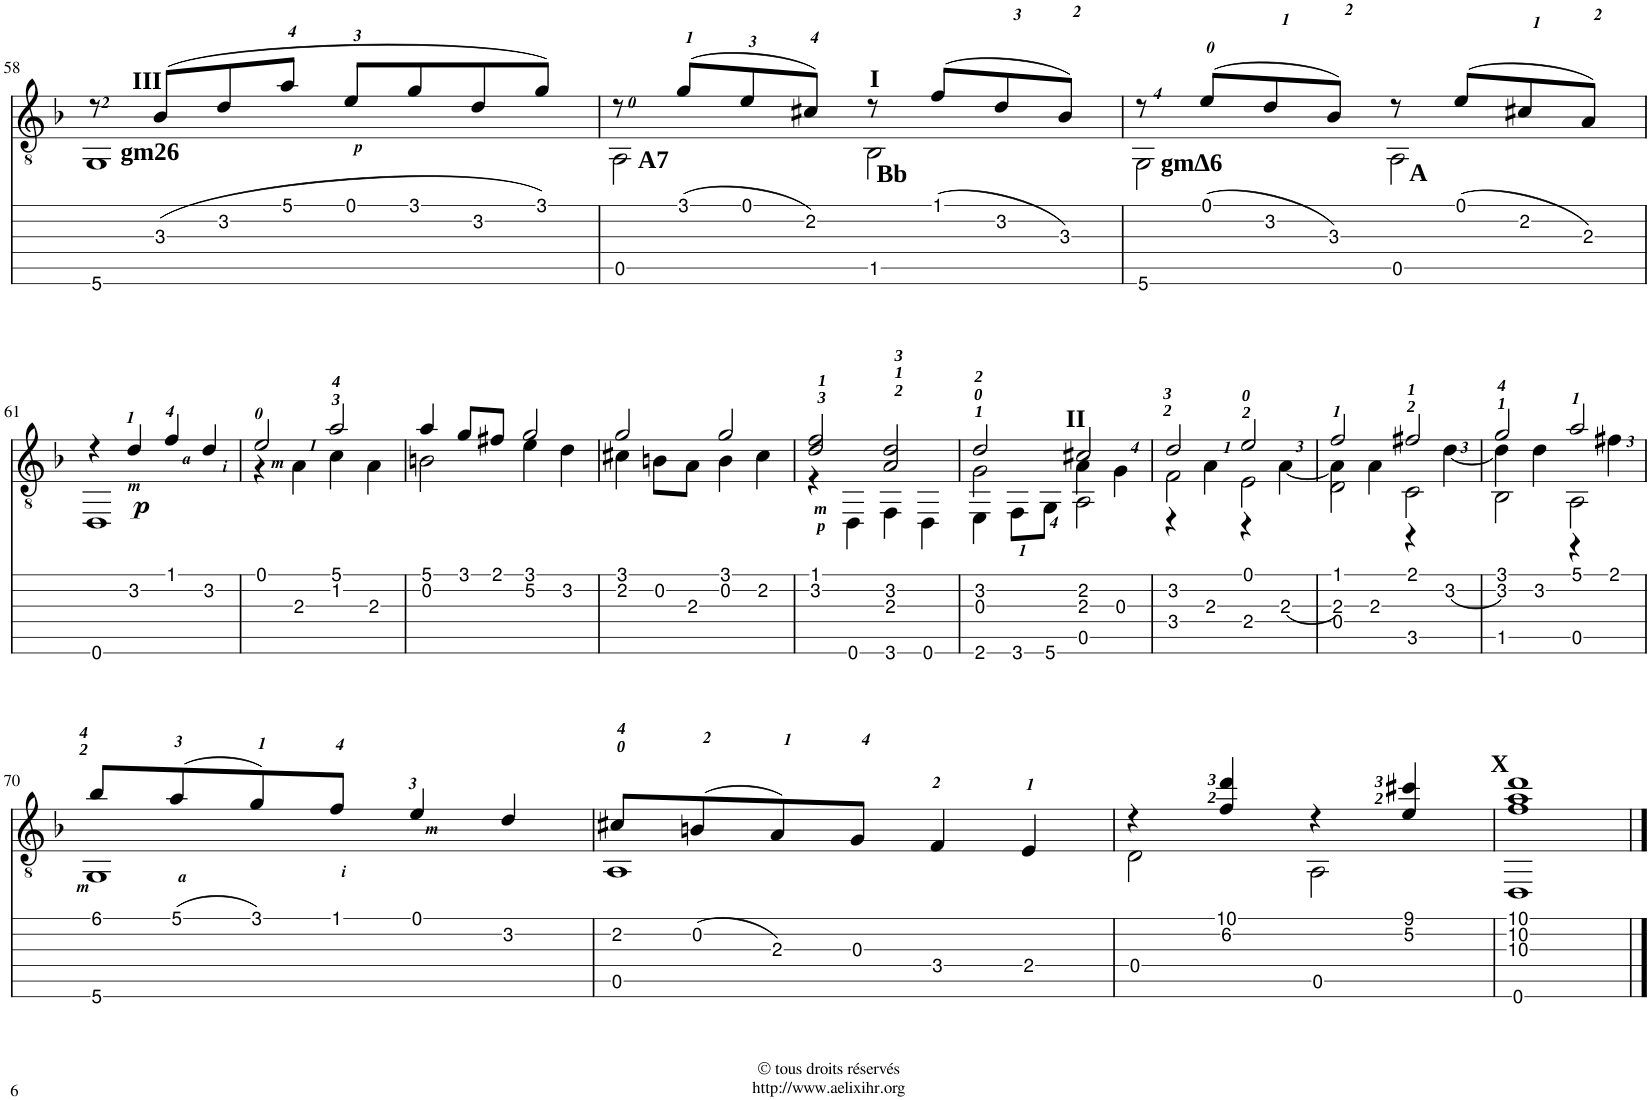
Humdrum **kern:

**kern	**kern	**dynam
*part1	*part1	*part1
*staff2	*staff1	*staff1/2
*I"gt	*	*
!!LO:PB:g=z
*	*clefGv2	*
*k[b-]	*k[b-]	*
*M2/2	*M2/2	*
=58	=58	=58
*^	*^	*
!	!	!LO:TX:b:B:t=gm26	!	!
8r	1GG	8r	1GG	.
!	!	!LO:TX:a:B:t=III	!	!
8B-L	.	(8B-/L	.	.
8d	.	8d/	.	.
8aJ	.	8a/J	.	.
8eL	.	8e</L	.	.
8g	.	8g/	.	.
8d	.	8d/	.	.
8gJ	.	8g/J)	.	.
=59	=59	=59	=59	=59
!	!	!LO:TX:b:B:t=A7	!	!
8r	2AA	8r	2AA\	.
8gL	.	(8g/L	.	.
8e	.	8e/	.	.
8c#XJ	.	8c#X/J)	.	.
!	!	!LO:TX:a:B:t=I	!	!
!	!	!LO:TX:b:B:t=Bb	!	!
8r	2BB-	8r	2BB-\	.
8fL	.	(8f/L	.	.
8d	.	8d/	.	.
8B-J	.	8B-/J)	.	.
=60	=60	=60	=60	=60
!	!	!LO:TX:b:B:t=gm∆6	!	!
8r	2GG	8r	2GG\	.
8eL	.	(8e/L	.	.
8d	.	8d/	.	.
8B-J	.	8B-/J)	.	.
!	!	!LO:TX:b:B:t=A	!	!
8r	2AA	8r	2AA\	.
8eL	.	(8e/L	.	.
8c#X	.	8c#X/	.	.
8AJ	.	8A/J)	.	.
!!LO:LB:g=z	!!
=61	=61	=61	=61	=61
4r	1DD	4r	1DD	.
!	!	!	!	!LO:DY:b
4d	.	4d/	.	p
4f	.	4f</	.	.
4d	.	4d</	.	.
=62	=62	=62	=62	=62
2e	4r	2e</	4r	.
.	4A	.	4A\	.
2a	4c	2a/	4c\	.
.	4A	.	4A\	.
=63	=63	=63	=63	=63
4a	2Bn	4a/	2Bn\	.
8gL	.	8g/L	.	.
8f#XJ	.	8f#X/J	.	.
2g	4e	2g/	4e\	.
.	4d	.	4d\	.
=64	=64	=64	=64	=64
2g	4c#X	2g/	4c#X\	.
.	8BnL	.	8Bn\L	.
.	8AJ	.	8A\J	.
2g	4B	2g/	4B\	.
.	4c#	.	4c#\	.
=65	=65	=65	=65	=65
2d 2f	4r	2d/< 2f/<	4r	.
.	4DD	.	4DD\	.
2A 2d	4FF	2A/ 2d/	4FF\	.
.	4DD	.	4DD\	.
=66	=66	=66	=66	=66
*	*^	*	*^	*
2d	4EE	2G	2d/	4EE\	2G\	.
.	8FFL	.	.	8FF\L	.	.
.	8GGJ	.	.	8GG\J	.	.
!	!	!	!LO:TX:a:B:t=II	!	!	!
2c#X	2AA	4A	2c#X/	2AA\	4A\	.
.	.	4G	.	.	4G\	.
=67	=67	=67	=67	=67	=67	=67
2d	2F	4r	2d/	2F\	4r	.
.	.	4A	.	.	4A\	.
2e	2E	4r	2e/	2E\	4r	.
.	.	[4A	.	.	[4A\	.
=68	=68	=68	=68	=68	=68	=68
2f	2D	4A]	2f/	2D\	4A\]	.
.	.	4A	.	.	4A\	.
2f#X	2C	4r	2f#X/	2C\	4r	.
.	.	[4d	.	.	[4d\	.
=69	=69	=69	=69	=69	=69	=69
2g	2BB-	4d]	2g/	2BB-\	4d\]	.
.	.	4d	.	.	4d\	.
2a	2AA	4r	2a/	2AA\	4r	.
.	.	4f#X	.	.	4f#X\	.
*	*v	*v	*	*	*	*
*	*	*	*v	*v	*
!!LO:LB:g=z
=70	=70	=70	=70	=70
8b-L	1GG	8b-</L	1GG	.
8a	.	(8a</	.	.
8g	.	8g/)	.	.
8fJ	.	8f</J	.	.
4e	.	4e</	.	.
4d	.	4d/	.	.
=71	=71	=71	=71	=71
8c#XL	1AA	8c#X/L	1AA	.
8Bn	.	(8Bn/	.	.
8A	.	8A/)	.	.
8GJ	.	8G/J	.	.
4F	.	4F/	.	.
4E	.	4E/	.	.
=72	=72	=72	=72	=72
4r	2D	4r	2D\	.
4f 4dd	.	4f/ 4dd/	.	.
4r	2AA	4r	2AA\	.
4e 4cc#X	.	4e/ 4cc#X/	.	.
=73	=73	=73	=73	=73
!	!	!LO:TX:a:B:t=X	!	!
1f 1a 1dd	1DD	1f 1a 1dd	1DD	.
*v	*v	*	*	*
*	*v	*v	*
==	==	==
*-	*-	*-
